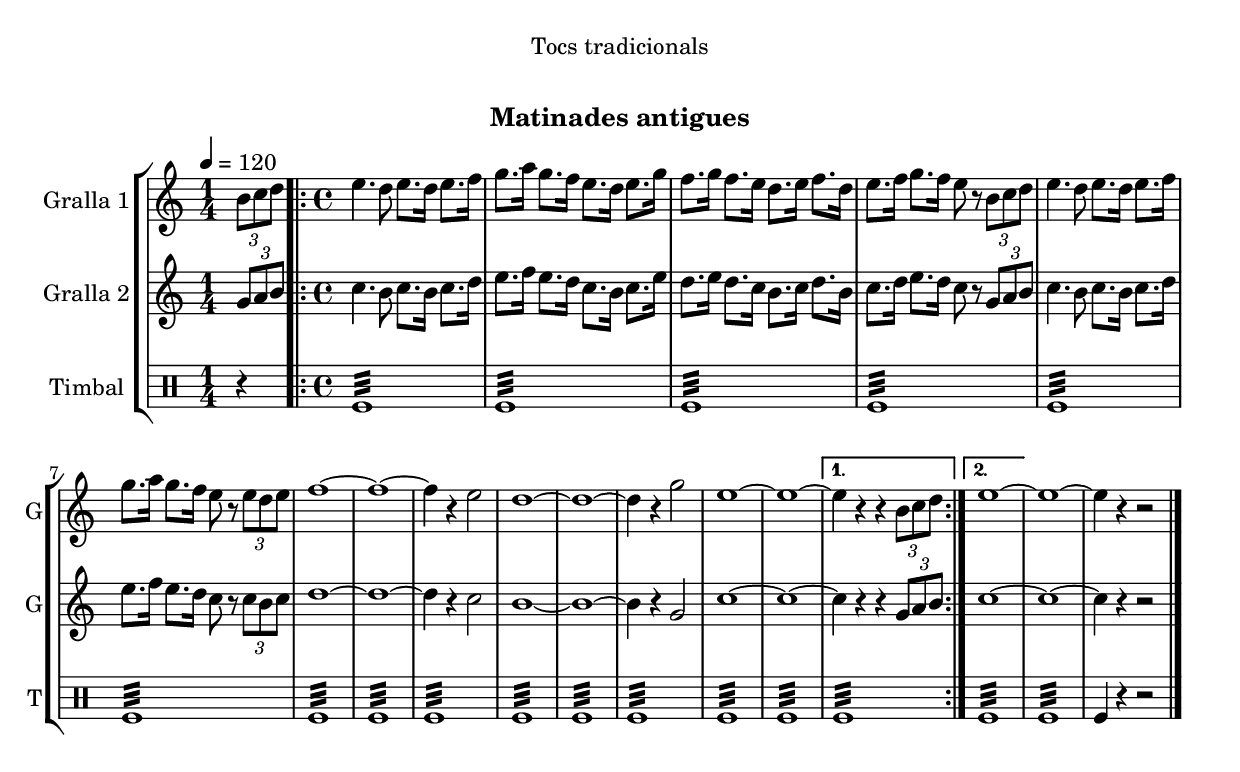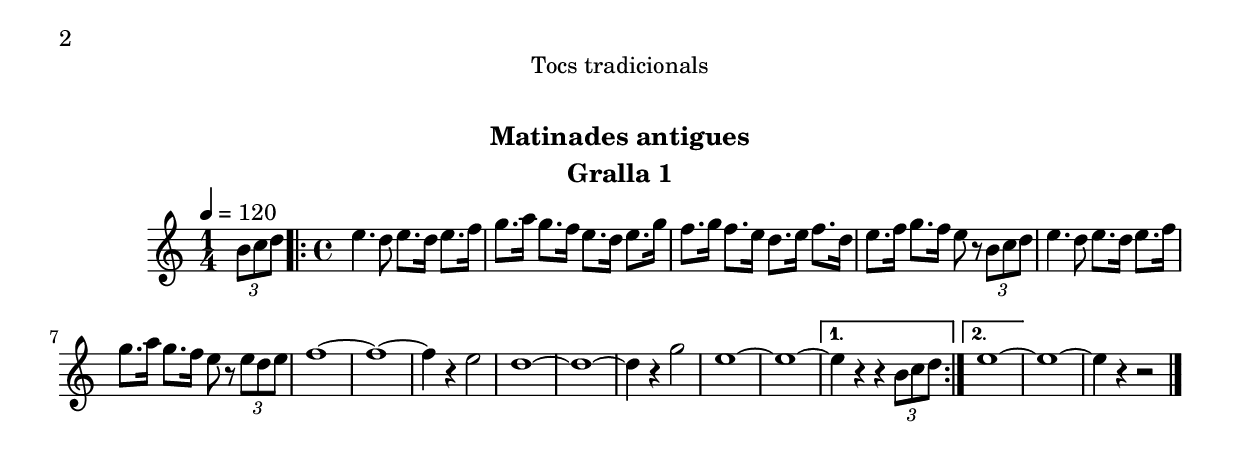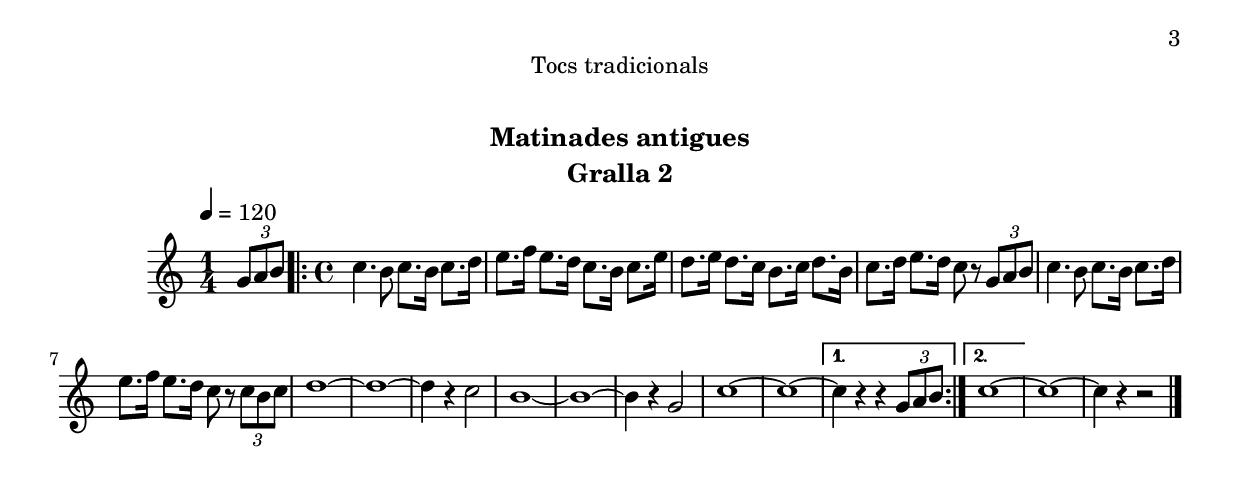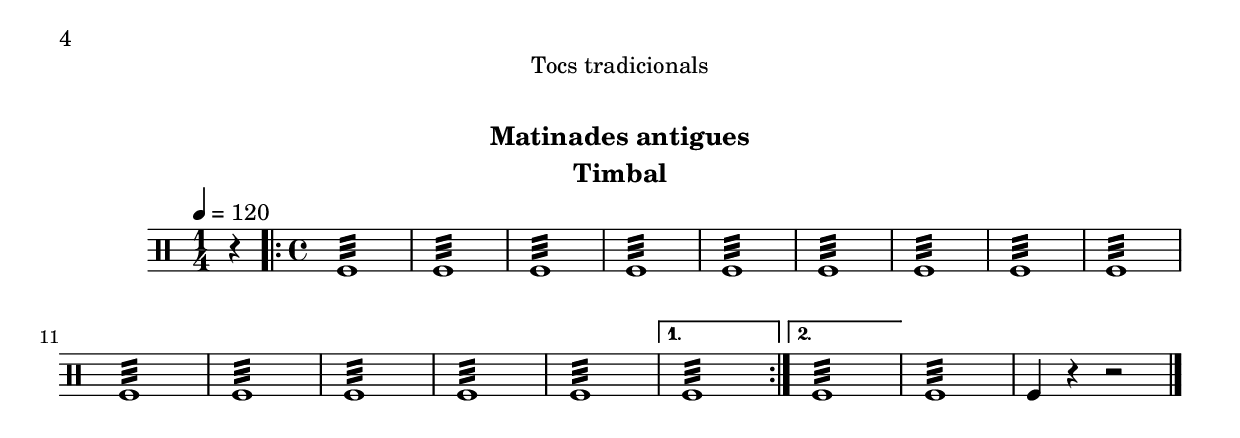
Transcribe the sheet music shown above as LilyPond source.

\version "2.22.1"

\header {
  dedication="Tocs tradicionals"
  title="         "
  subtitle="Matinades antigues"
  subsubtitle=""
  poet=""
  meter=""
  piece=""
  composer=""
  arranger=""
  opus=""
  instrument=""
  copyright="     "
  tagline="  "
}

liniaroAa =
\relative b'
{
  \tempo 4=120
  \clef treble
  \key c \major
  \time 1/4
  \times 2/3 { b8 c d }  |
  \time 4/4   \repeat volta 2 { e4. d8 e8. d16 e8. f16  |
  g8. a16 g8. f16 e8. d16 e8. g16  |
  f8. g16 f8. e16 d8. e16 f8. d16  |
  %05
  e8. f16 g8. f16 e8 r \times 2/3 { b c d }  |
  e4. d8 e8. d16 e8. f16  |
  g8. a16 g8. f16 e8 r \times 2/3 { e d e }  |
  f1 ~  |
  f1 ~  |
  %10
  f4 r e2  |
  d1 ~  |
  d1 ~  |
  d4 r g2  |
  e1 ~  |
  %15
  e1 ~ }
  \alternative { { e4 r r \times 2/3 { b8 c d } }
  { e1 ~ } }
  e1 ~  |
  e4 r r2  \bar "|."
}

liniaroAb =
\relative g'
{
  \tempo 4=120
  \clef treble
  \key c \major
  \time 1/4
  \times 2/3 { g8 a b }  |
  \time 4/4   \repeat volta 2 { c4. b8 c8. b16 c8. d16  |
  e8. f16 e8. d16 c8. b16 c8. e16  |
  d8. e16 d8. c16 b8. c16 d8. b16  |
  %05
  c8. d16 e8. d16 c8 r \times 2/3 { g a b }  |
  c4. b8 c8. b16 c8. d16  |
  e8. f16 e8. d16 c8 r \times 2/3 { c b c }  |
  d1 ~  |
  d1 ~  |
  %10
  d4 r c2  |
  b1 ~  |
  b1 ~  |
  b4 r g2  |
  c1 ~  |
  %15
  c1 ~ }
  \alternative { { c4 r r \times 2/3 { g8 a b } }
  { c1 ~ } }
  c1 ~  |
  c4 r r2  \bar "|."
}

liniaroAc =
\drummode
{
  \tempo 4=120
  \time 1/4
  r4  |
  \time 4/4   \repeat volta 2 { tomfl1:32  |
  tomfl1:32  |
  tomfl1:32  |
  %05
  tomfl1:32  |
  tomfl1:32  |
  tomfl1:32  |
  tomfl1:32  |
  tomfl1:32  |
  %10
  tomfl1:32  |
  tomfl1:32  |
  tomfl1:32  |
  tomfl1:32  |
  tomfl1:32  |
  %15
  tomfl1:32 }
  \alternative { { tomfl1:32 }
  { tomfl1:32 } }
  tomfl1:32  |
  tomfl4 r r2  \bar "|."
}

\bookpart {
  \score {
    \new StaffGroup {
      \override Score.RehearsalMark #'self-alignment-X = #LEFT
      <<
        \new Staff \with {instrumentName = #"Gralla 1" shortInstrumentName = #"G"} \liniaroAa
        \new Staff \with {instrumentName = #"Gralla 2" shortInstrumentName = #"G"} \liniaroAb
        \new DrumStaff \with {instrumentName = #"Timbal" shortInstrumentName = #"T"} \liniaroAc
      >>
    }
    \layout {}
  }
  \score { \unfoldRepeats
    \new StaffGroup {
      \override Score.RehearsalMark #'self-alignment-X = #LEFT
      <<
        \new Staff \with {instrumentName = #"Gralla 1" shortInstrumentName = #"G"} \liniaroAa
        \new Staff \with {instrumentName = #"Gralla 2" shortInstrumentName = #"G"} \liniaroAb
        \new DrumStaff \with {instrumentName = #"Timbal" shortInstrumentName = #"T"} \liniaroAc
      >>
    }
    \midi {}
  }
}

\bookpart {
  \header {instrument="Gralla 1"}
  \score {
    \new StaffGroup {
      \override Score.RehearsalMark #'self-alignment-X = #LEFT
      <<
        \new Staff \liniaroAa
      >>
    }
    \layout {}
  }
  \score { \unfoldRepeats
    \new StaffGroup {
      \override Score.RehearsalMark #'self-alignment-X = #LEFT
      <<
        \new Staff \liniaroAa
      >>
    }
    \midi {}
  }
}

\bookpart {
  \header {instrument="Gralla 2"}
  \score {
    \new StaffGroup {
      \override Score.RehearsalMark #'self-alignment-X = #LEFT
      <<
        \new Staff \liniaroAb
      >>
    }
    \layout {}
  }
  \score { \unfoldRepeats
    \new StaffGroup {
      \override Score.RehearsalMark #'self-alignment-X = #LEFT
      <<
        \new Staff \liniaroAb
      >>
    }
    \midi {}
  }
}

\bookpart {
  \header {instrument="Timbal"}
  \score {
    \new StaffGroup {
      \override Score.RehearsalMark #'self-alignment-X = #LEFT
      <<
        \new DrumStaff \liniaroAc
      >>
    }
    \layout {}
  }
  \score { \unfoldRepeats
    \new StaffGroup {
      \override Score.RehearsalMark #'self-alignment-X = #LEFT
      <<
        \new DrumStaff \liniaroAc
      >>
    }
    \midi {}
  }
}

